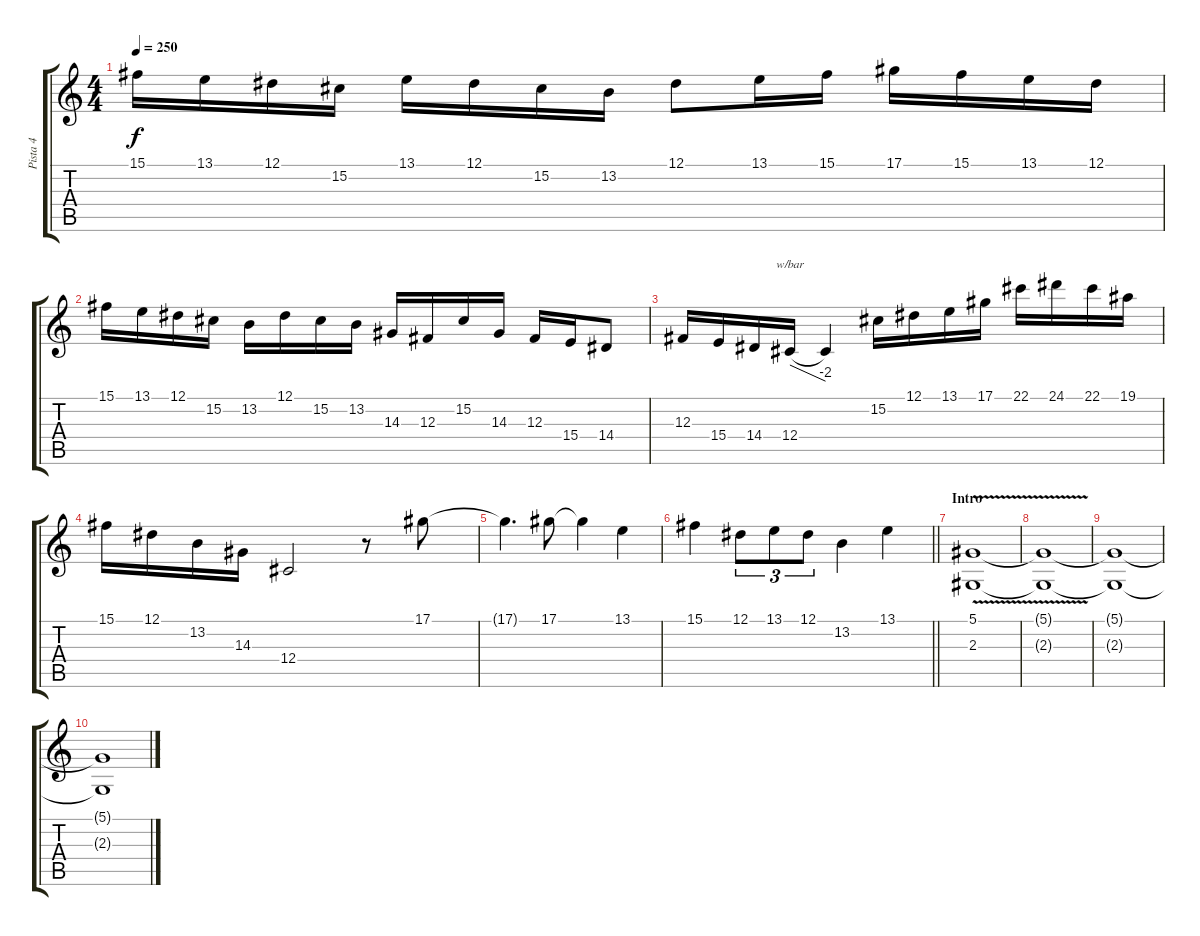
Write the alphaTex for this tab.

\track ("Pista 4" "Pista 4") {instrument lead2sawtooth}
\staff {score tabs}
\tuning (Eb4 Bb3 Gb3 Db3 Ab2 Eb2) {hide}
\ts (4 4)
\tempo 250
\clef g2
\ks c
15.1.16{dy f} 13.1.16 12.1.16 15.2.16 13.1.16 12.1.16 15.2.16 13.2.16 12.1.8 13.1.16 15.1.16 17.1.16 15.1.16 13.1.16 12.1.16 |
15.1.16 13.1.16 12.1.16 15.2.16 13.2.16 12.1.16 15.2.16 13.2.16 14.3.16 12.3.16 15.2.16 14.3.16 12.3.16 15.4.16 14.4.8 |
12.3.16 15.4.16 14.4.16 12.4.16{tbe (dive default 0 0 60 -8)} 12.4{t}.4 15.2.16 12.1.16 13.1.16 17.1.16 22.1.16 24.1.16 22.1.16 19.1.16 |
15.1.16 12.1.16 13.2.16 14.3.16 12.4.2 r.8 17.1.8 |
17.1{t}.4{d} 17.1.8 17.1{t}.4 13.1.4 |
\barLineRight lightlight
15.1.4 12.1.8{tu (3 2)} 13.1.8{tu (3 2)} 12.1.8{tu (3 2)} 13.2.4 13.1.4 |
\section ("" "Intro")
(5.1 2.3{v}).1 |
(5.1{t} 2.3{t}).1{volume 11} |
(5.1{t} 2.3{t}).1{volume 9} |
(5.1{t} 2.3{t}).1{volume 7}
